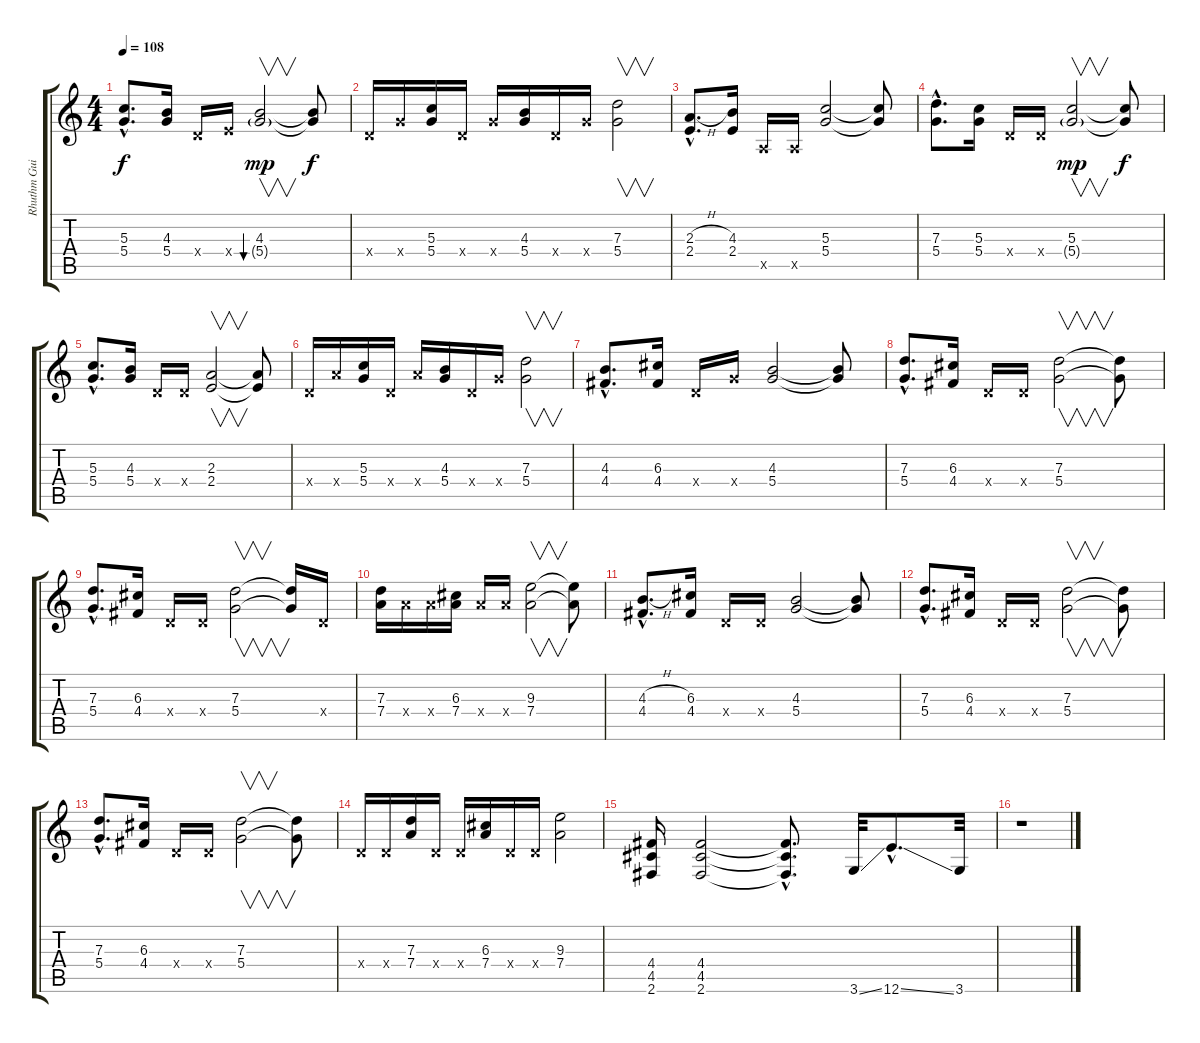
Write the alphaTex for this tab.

\track ("Rhuthm Guitar" "Rhuthm Gui") {instrument acousticguitarsteel}
\staff {score tabs}
\tuning (E4 B3 G3 D3 A2 E2) {hide}
\ts (4 4)
\tempo 108
\clef g2
\ks c
(5.3{hac} 5.4{hac}).8{d dy f} (4.3 5.4).16 0.4{x}.16 2.4{x}.16 (4.3 5.4{g}).2{v bu 30 dy mp} (4.3{t} 5.4{t}).8{dy f} |
0.4{x}.16 5.4{x}.16 (5.3 5.4).16 0.4{x}.16 5.4{x}.16 (4.3 5.4).16 0.4{x}.16 5.4{x}.16 (7.3 5.4).2{v} |
(2.3{h hac} 2.4{hac}).8{d} (4.3 2.4).16 0.5{x}.16 0.5{x}.16 (5.3 5.4).2 (5.3{t} 5.4{t}).8 |
(7.3{hac} 5.4{hac}).8{d} (5.3 5.4).16 0.4{x}.16 0.4{x}.16 (5.3 5.4{g}).2{v dy mp} (5.3{t} 5.4{t}).8{dy f} |
(5.3{hac} 5.4{hac}).8{d} (4.3 5.4).16 0.4{x}.16 0.4{x}.16 (2.3 2.4).2{v} (2.3{t} 2.4{t}).8 |
0.4{x}.16 7.4{x}.16 (5.3 5.4).16 0.4{x}.16 7.4{x}.16 (4.3 5.4).16 0.4{x}.16 5.4{x}.16 (7.3 5.4).2{v} |
(4.3{hac} 4.4{hac}).8{d} (6.3 4.4).16 0.4{x}.16 5.4{x}.16 (4.3 5.4).2 (4.3{t} 5.4{t}).8 |
(7.3{hac} 5.4{hac}).8{d} (6.3 4.4).16 0.4{x}.16 0.4{x}.16 (7.3 5.4).2{v} (7.3{t} 5.4{t}).8 |
(7.3{hac} 5.4{hac}).8{d} (6.3 4.4).16 0.4{x}.16 0.4{x}.16 (7.3 5.4).2{v} (7.3{t} 5.4{t}).16 0.4{x}.16 |
(7.3 7.4).16 7.4{x}.16 7.4{x}.16 (6.3 7.4).16 7.4{x}.16 7.4{x}.16 (9.3 7.4).2{v} (9.3{t} 7.4{t}).8 |
(4.3{h hac} 4.4{hac}).8{d} (6.3 4.4).16 0.4{x}.16 0.4{x}.16 (4.3 5.4).2 (4.3{t} 5.4{t}).8 |
(7.3{hac} 5.4{hac}).8{d} (6.3 4.4).16 0.4{x}.16 0.4{x}.16 (7.3 5.4).2{v} (7.3{t} 5.4{t}).8 |
(7.3{hac} 5.4{hac}).8{d} (6.3 4.4).16 0.4{x}.16 0.4{x}.16 (7.3 5.4).2{v} (7.3{t} 5.4{t}).8 |
0.4{x}.16 0.4{x}.16 (7.3 7.4).16 0.4{x}.16 0.4{x}.16 (6.3 7.4).16 0.4{x}.16 0.4{x}.16 (9.3 7.4).2 |
(4.4 4.5 2.6).16 (4.4 4.5 2.6).2 (4.4{hac t} 4.5{hac t} 2.6{hac t}).8{d} 3.6{ss}.32 12.6{ss hac}.8{d} 3.6.32 |
r.1
